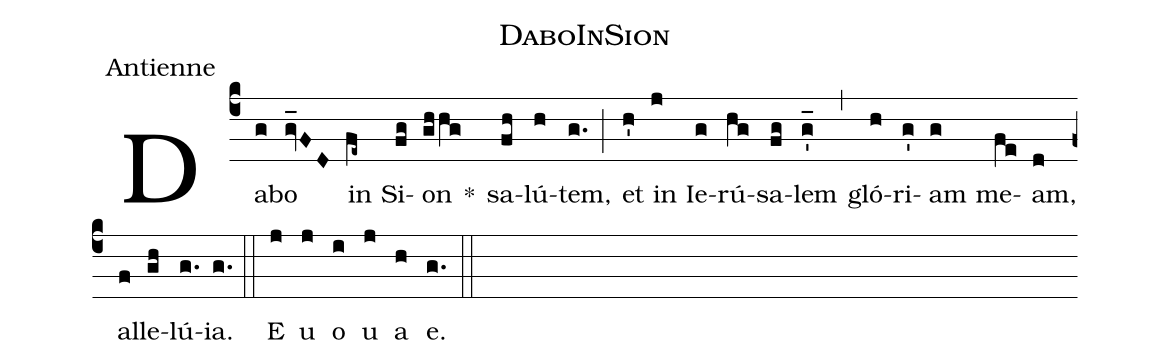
name:DaboInSion;
office-part:Antienne;
%%
(c4) Da(g)bo(gv_FD) in(fe~) Si(fg)on(ghhg) *()
sa(fh)lú(h)tem,(g.) (;)
et(h') in(j) Ie(g)rú(hg)sa(fg)lem(g'_) (,)
gló(h)ri(g')am(g) me(fe)am,(d) al(f)le(gh)lú(g.)ia.(g.) (::)
E(j) u(j) o(i) u(j) a(h) e.(g.) (::)
